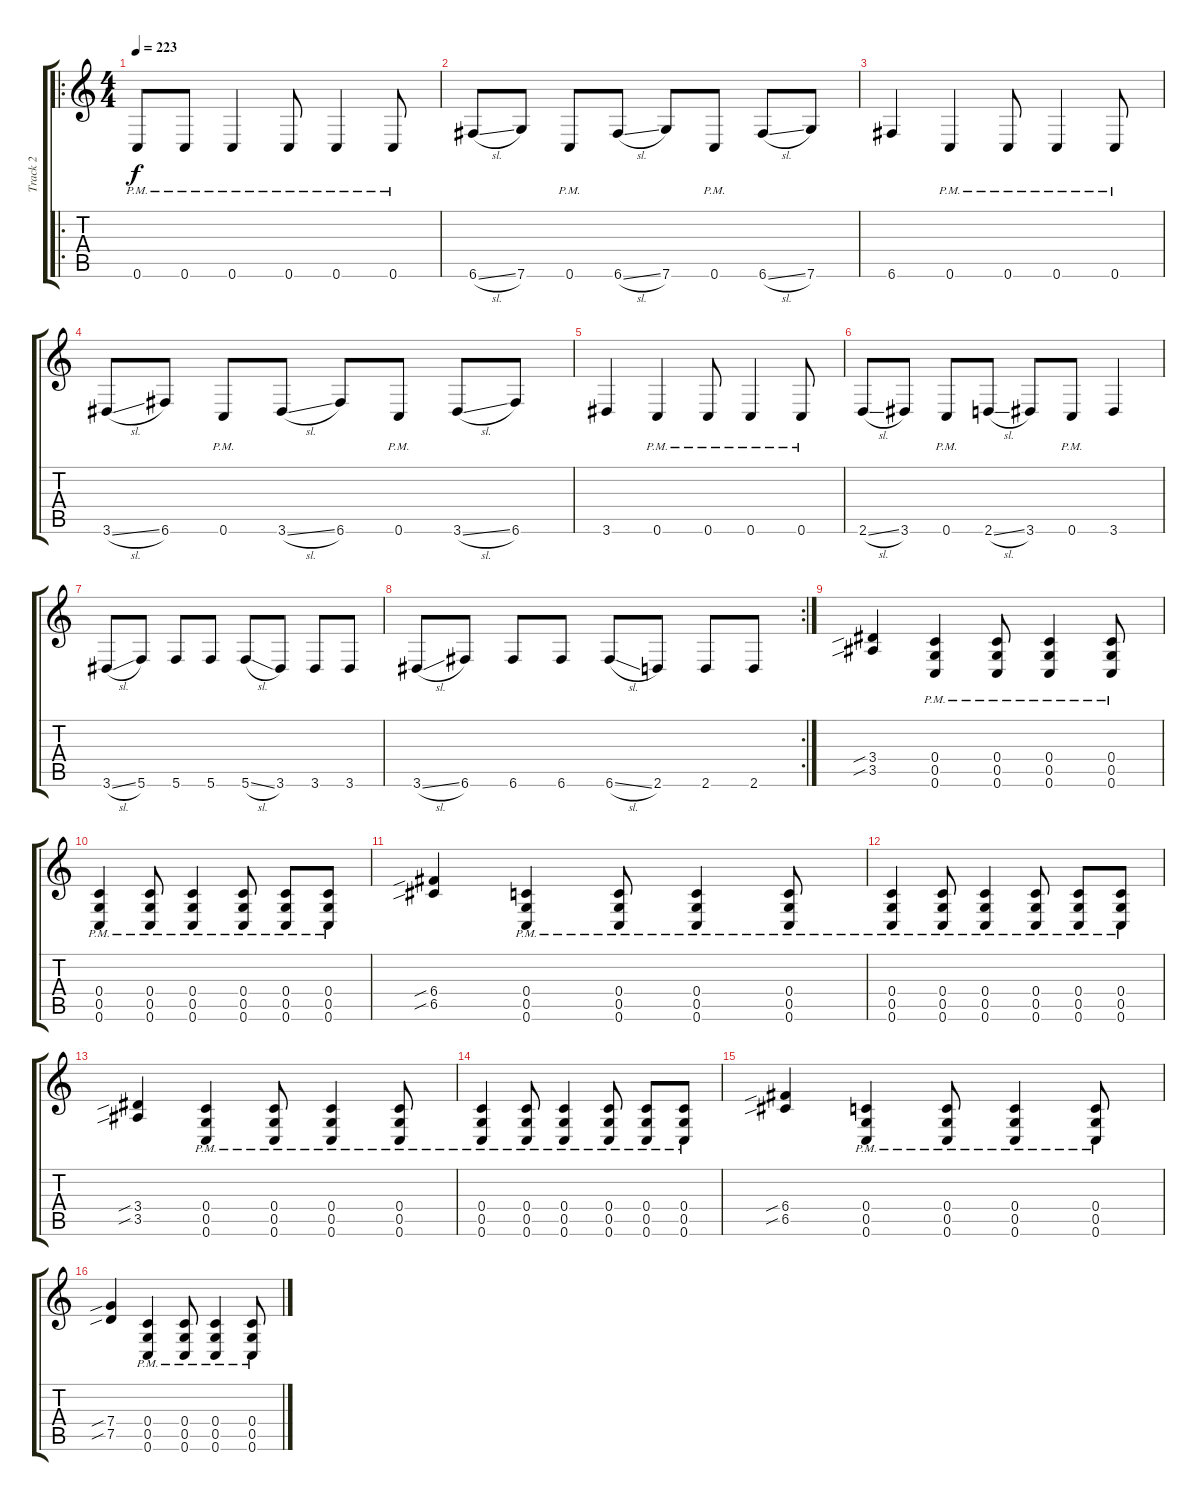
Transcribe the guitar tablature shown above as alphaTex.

\track ("Track 2" "Track 2") {instrument distortionguitar}
\staff {score tabs}
\tuning (D4 A3 F3 C3 G2 C2) {hide}
\ro
\ts (4 4)
\tempo 223
\clef g2
\ks c
0.6{pm}.8{dy f} 0.6{pm}.8 0.6{pm}.4 0.6{pm}.8 0.6{pm}.4 0.6{pm}.8 |
6.6{sl}.8 7.6.8 0.6{pm}.8 6.6{sl}.8 7.6.8 0.6{pm}.8 6.6{sl}.8 7.6.8 |
6.6.4 0.6{pm}.4 0.6{pm}.8 0.6{pm}.4 0.6{pm}.8 |
3.6{sl}.8 6.6.8 0.6{pm}.8 3.6{sl}.8 6.6.8 0.6{pm}.8 3.6{sl}.8 6.6.8 |
3.6.4 0.6{pm}.4 0.6{pm}.8 0.6{pm}.4 0.6{pm}.8 |
2.6{sl}.8 3.6.8 0.6{pm}.8 2.6{sl}.8 3.6.8 0.6{pm}.8 3.6.4 |
3.6{sl}.8 5.6.8 5.6.8 5.6.8 5.6{sl}.8 3.6.8 3.6.8 3.6.8 |
\rc 2
3.6{sl}.8 6.6.8 6.6.8 6.6.8 6.6{sl}.8 2.6.8 2.6.8 2.6.8 |
(3.4{sib} 3.5{sib}).4 (0.4{pm} 0.5{pm} 0.6{pm}).4 (0.4{pm} 0.5{pm} 0.6{pm}).8 (0.4{pm} 0.5{pm} 0.6{pm}).4 (0.4{pm} 0.5{pm} 0.6{pm}).8 |
(0.4{pm} 0.5{pm} 0.6{pm}).4 (0.4{pm} 0.5{pm} 0.6{pm}).8 (0.4{pm} 0.5{pm} 0.6{pm}).4 (0.4{pm} 0.5{pm} 0.6{pm}).8 (0.4{pm} 0.5{pm} 0.6{pm}).8 (0.4{pm} 0.5{pm} 0.6{pm}).8 |
(6.4{sib} 6.5{sib}).4 (0.4{pm} 0.5{pm} 0.6{pm}).4 (0.4{pm} 0.5{pm} 0.6{pm}).8 (0.4{pm} 0.5{pm} 0.6{pm}).4 (0.4{pm} 0.5{pm} 0.6{pm}).8 |
(0.4{pm} 0.5{pm} 0.6{pm}).4 (0.4{pm} 0.5{pm} 0.6{pm}).8 (0.4{pm} 0.5{pm} 0.6{pm}).4 (0.4{pm} 0.5{pm} 0.6{pm}).8 (0.4{pm} 0.5{pm} 0.6{pm}).8 (0.4{pm} 0.5{pm} 0.6{pm}).8 |
(3.4{sib} 3.5{sib}).4 (0.4{pm} 0.5{pm} 0.6{pm}).4 (0.4{pm} 0.5{pm} 0.6{pm}).8 (0.4{pm} 0.5{pm} 0.6{pm}).4 (0.4{pm} 0.5{pm} 0.6{pm}).8 |
(0.4{pm} 0.5{pm} 0.6{pm}).4 (0.4{pm} 0.5{pm} 0.6{pm}).8 (0.4{pm} 0.5{pm} 0.6{pm}).4 (0.4{pm} 0.5{pm} 0.6{pm}).8 (0.4{pm} 0.5{pm} 0.6{pm}).8 (0.4{pm} 0.5{pm} 0.6{pm}).8 |
(6.4{sib} 6.5{sib}).4 (0.4{pm} 0.5{pm} 0.6{pm}).4 (0.4{pm} 0.5{pm} 0.6{pm}).8 (0.4{pm} 0.5{pm} 0.6{pm}).4 (0.4{pm} 0.5{pm} 0.6{pm}).8 |
(7.4{sib} 7.5{sib}).4 (0.4{pm} 0.5{pm} 0.6{pm}).4 (0.4{pm} 0.5{pm} 0.6{pm}).8 (0.4{pm} 0.5{pm} 0.6{pm}).4 (0.4{pm} 0.5{pm} 0.6{pm}).8
